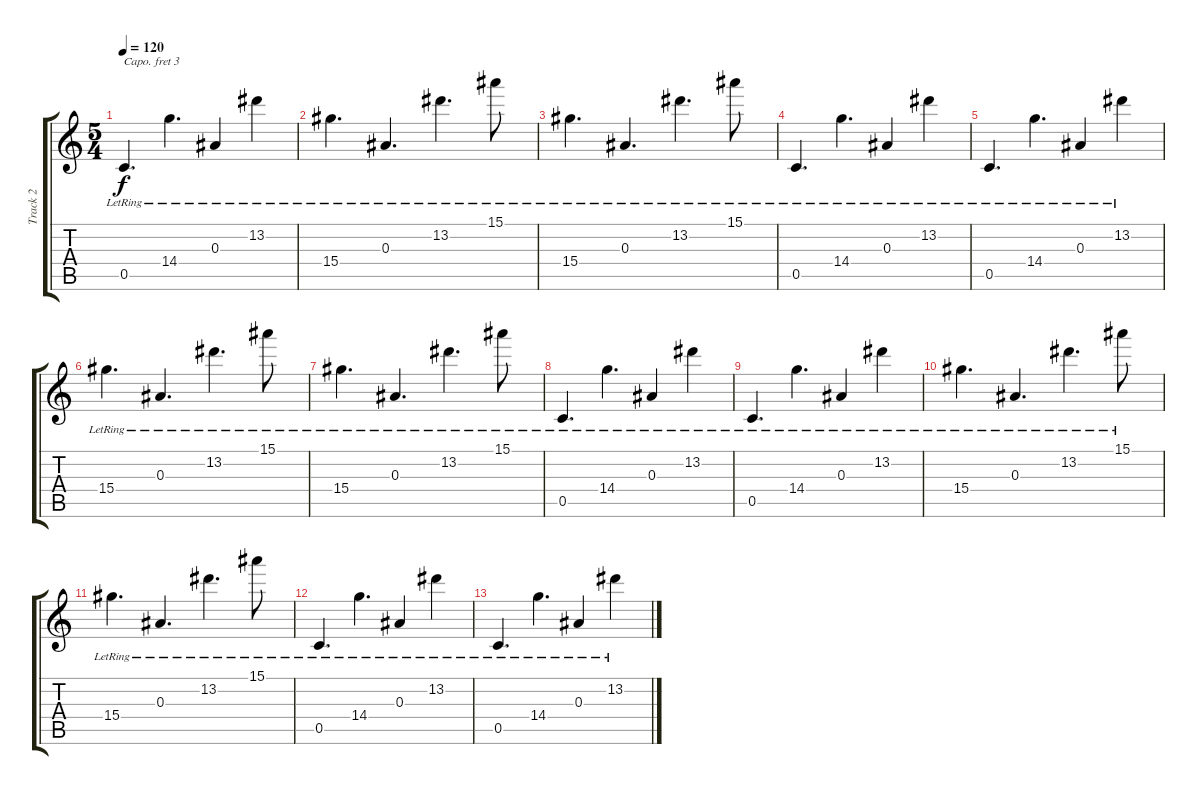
\track ("Track 2" "Track 2") {instrument electricguitarjazz}
\staff {score tabs}
\capo 3
\tuning (E4 B3 G3 D3 A2 E2) {hide}
\ts (5 4)
\tempo 120
\clef g2
\ks c
0.5{lr}.4{d dy f} 14.4{lr}.4{d} 0.3{lr}.4 13.2{lr}.4 |
15.4{lr}.4{d} 0.3{lr}.4{d} 13.2{lr}.4{d} 15.1{lr}.8 |
15.4{lr}.4{d} 0.3{lr}.4{d} 13.2{lr}.4{d} 15.1{lr}.8 |
0.5{lr}.4{d} 14.4{lr}.4{d} 0.3{lr}.4 13.2{lr}.4 |
0.5{lr}.4{d} 14.4{lr}.4{d} 0.3{lr}.4 13.2{lr}.4 |
15.4{lr}.4{d} 0.3{lr}.4{d} 13.2{lr}.4{d} 15.1{lr}.8 |
15.4{lr}.4{d} 0.3{lr}.4{d} 13.2{lr}.4{d} 15.1{lr}.8 |
0.5{lr}.4{d} 14.4{lr}.4{d} 0.3{lr}.4 13.2{lr}.4 |
0.5{lr}.4{d} 14.4{lr}.4{d} 0.3{lr}.4 13.2{lr}.4 |
15.4{lr}.4{d} 0.3{lr}.4{d} 13.2{lr}.4{d} 15.1{lr}.8 |
15.4{lr}.4{d} 0.3{lr}.4{d} 13.2{lr}.4{d} 15.1{lr}.8 |
0.5{lr}.4{d} 14.4{lr}.4{d} 0.3{lr}.4 13.2{lr}.4 |
0.5{lr}.4{d} 14.4{lr}.4{d} 0.3{lr}.4 13.2{lr}.4
